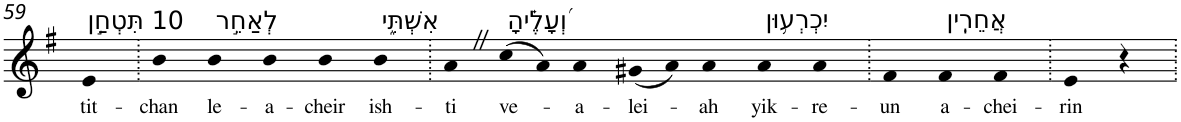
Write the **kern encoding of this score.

**kern	**text
*part1	*part1
*staff1	*staff1
*I"Piano	*
*I'Pno	*
!!LO:PB:g=z
*clefG2	*
*k[f#]	*
*G:	*
=59	=59
!LO:TX:a:t=10 תִּטְחַ֣ן	!
!	!LO:LY:b
4e	tit-
=60.	=60.
!	!LO:LY:b
4b	-chan
!LO:TX:a:t=לְאַחֵ֣ר	!
!	!LO:LY:b
4b	le-
!	!LO:LY:b
4b	-a-
!	!LO:LY:b
4b	-cheir
!LO:TX:a:t=אִשְׁתִּ֑י	!
!	!LO:LY:b
4b	ish-
=61.	=61.
!	!LO:LY:b
4aZ	-ti
!LO:TX:a:t=וְ֝עָלֶ֗יהָ	!
!	!LO:LY:b
(8cc	ve-
8a)	.
!	!LO:LY:b
4a	-a-
!	!LO:LY:b
(8g#X	-lei-
8a)	.
!	!LO:LY:b
4a	-ah
!LO:TX:a:t=יִכְרְע֥וּן	!
!	!LO:LY:b
4a	yik-
!	!LO:LY:b
4a	-re-
=62.	=62.
!	!LO:LY:b
4f#	-un
!LO:TX:a:t=אֲחֵרִֽין	!
!	!LO:LY:b
4f#	a-
!	!LO:LY:b
4f#	-chei-
=63.	=63.
!	!LO:LY:b
4e	-rin
4r	.
=.	=.
*-	*-
